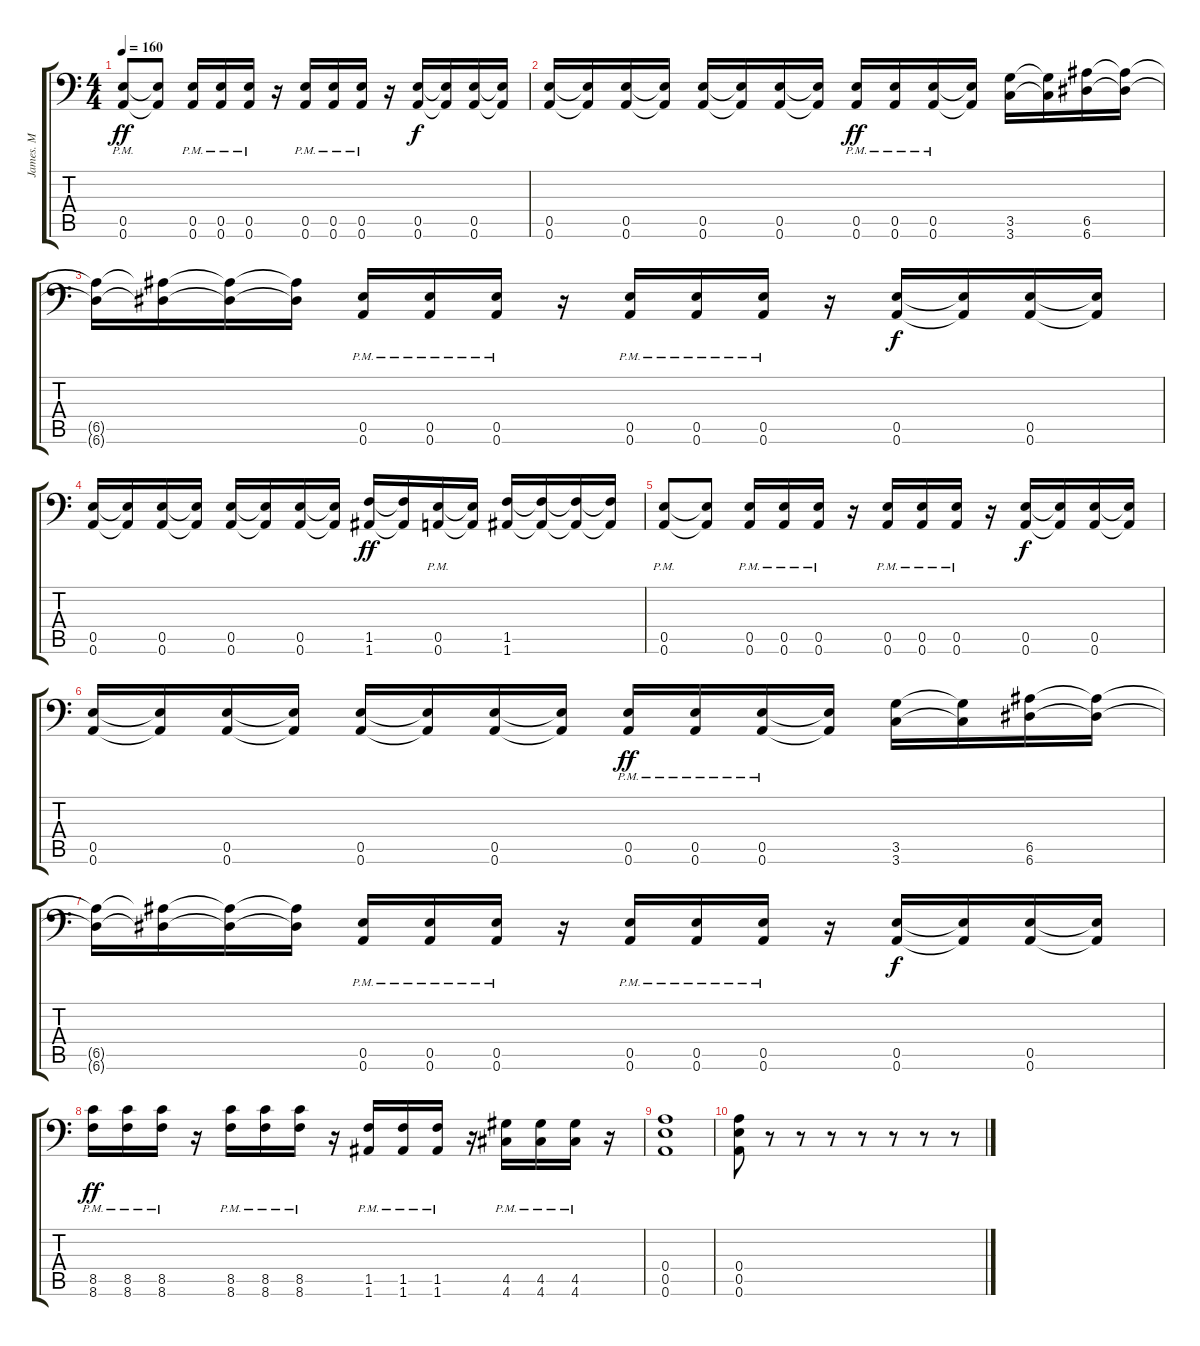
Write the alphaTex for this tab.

\track ("James. M" "James. M") {instrument distortionguitar}
\staff {score tabs}
\tuning (B3 Gb3 D3 A2 E2 A1) {hide}
\ts (4 4)
\tempo 160
\clef f4
\ks c
(0.5{pm} 0.6{pm}).8{dy ff} (0.5{t} 0.6{t}).8 (0.5{pm} 0.6{pm}).16 (0.5{pm} 0.6{pm}).16 (0.5{pm} 0.6{pm}).16 r.16 (0.5{pm} 0.6{pm}).16 (0.5{pm} 0.6{pm}).16 (0.5{pm} 0.6{pm}).16 r.16 (0.5 0.6).16{dy f} (0.5{t} 0.6{t}).16 (0.5 0.6).16 (0.5{t} 0.6{t}).16 |
(0.5 0.6).16 (0.5{t} 0.6{t}).16 (0.5 0.6).16 (0.5{t} 0.6{t}).16 (0.5 0.6).16 (0.5{t} 0.6{t}).16 (0.5 0.6).16 (0.5{t} 0.6{t}).16 (0.5{pm} 0.6{pm}).16{dy ff} (0.5{pm} 0.6{pm}).16 (0.5{pm} 0.6{pm}).16 (0.5{t} 0.6{t}).16 (3.5 3.6).16 (3.5{t} 3.6{t}).16 (6.5 6.6).16 (6.5{t} 6.6{t}).16 |
(6.5{t} 6.6{t}).16 (6.5{t} 6.6{t}).16 (6.5{t} 6.6{t}).16 (6.5{t} 6.6{t}).16 (0.5{pm} 0.6{pm}).16 (0.5{pm} 0.6{pm}).16 (0.5{pm} 0.6{pm}).16 r.16 (0.5{pm} 0.6{pm}).16 (0.5{pm} 0.6{pm}).16 (0.5{pm} 0.6{pm}).16 r.16 (0.5 0.6).16{dy f} (0.5{t} 0.6{t}).16 (0.5 0.6).16 (0.5{t} 0.6{t}).16 |
(0.5 0.6).16 (0.5{t} 0.6{t}).16 (0.5 0.6).16 (0.5{t} 0.6{t}).16 (0.5 0.6).16 (0.5{t} 0.6{t}).16 (0.5 0.6).16 (0.5{t} 0.6{t}).16 (1.5 1.6).16{dy ff} (1.5{t} 1.6{t}).16 (0.5{pm} 0.6{pm}).16 (0.5{t} 0.6{t}).16 (1.5 1.6).16 (1.5{t} 1.6{t}).16 (1.5{t} 1.6{t}).16 (1.5{t} 1.6{t}).16 |
(0.5{pm} 0.6{pm}).8 (0.5{t} 0.6{t}).8 (0.5{pm} 0.6{pm}).16 (0.5{pm} 0.6{pm}).16 (0.5{pm} 0.6{pm}).16 r.16 (0.5{pm} 0.6{pm}).16 (0.5{pm} 0.6{pm}).16 (0.5{pm} 0.6{pm}).16 r.16 (0.5 0.6).16{dy f} (0.5{t} 0.6{t}).16 (0.5 0.6).16 (0.5{t} 0.6{t}).16 |
(0.5 0.6).16 (0.5{t} 0.6{t}).16 (0.5 0.6).16 (0.5{t} 0.6{t}).16 (0.5 0.6).16 (0.5{t} 0.6{t}).16 (0.5 0.6).16 (0.5{t} 0.6{t}).16 (0.5{pm} 0.6{pm}).16{dy ff} (0.5{pm} 0.6{pm}).16 (0.5{pm} 0.6{pm}).16 (0.5{t} 0.6{t}).16 (3.5 3.6).16 (3.5{t} 3.6{t}).16 (6.5 6.6).16 (6.5{t} 6.6{t}).16 |
(6.5{t} 6.6{t}).16 (6.5{t} 6.6{t}).16 (6.5{t} 6.6{t}).16 (6.5{t} 6.6{t}).16 (0.5{pm} 0.6{pm}).16 (0.5{pm} 0.6{pm}).16 (0.5{pm} 0.6{pm}).16 r.16 (0.5{pm} 0.6{pm}).16 (0.5{pm} 0.6{pm}).16 (0.5{pm} 0.6{pm}).16 r.16 (0.5 0.6).16{dy f} (0.5{t} 0.6{t}).16 (0.5 0.6).16 (0.5{t} 0.6{t}).16 |
(8.5{pm} 8.6{pm}).16{dy ff} (8.5{pm} 8.6{pm}).16 (8.5{pm} 8.6{pm}).16 r.16 (8.5{pm} 8.6{pm}).16 (8.5{pm} 8.6{pm}).16 (8.5{pm} 8.6{pm}).16 r.16 (1.5{pm} 1.6{pm}).16 (1.5{pm} 1.6{pm}).16 (1.5{pm} 1.6{pm}).16 r.16 (4.5{pm} 4.6{pm}).16 (4.5{pm} 4.6{pm}).16 (4.5{pm} 4.6{pm}).16 r.16 |
(0.4 0.5 0.6).1 |
(0.4 0.5 0.6).8 r.8 r.8 r.8 r.8 r.8 r.8 r.8
